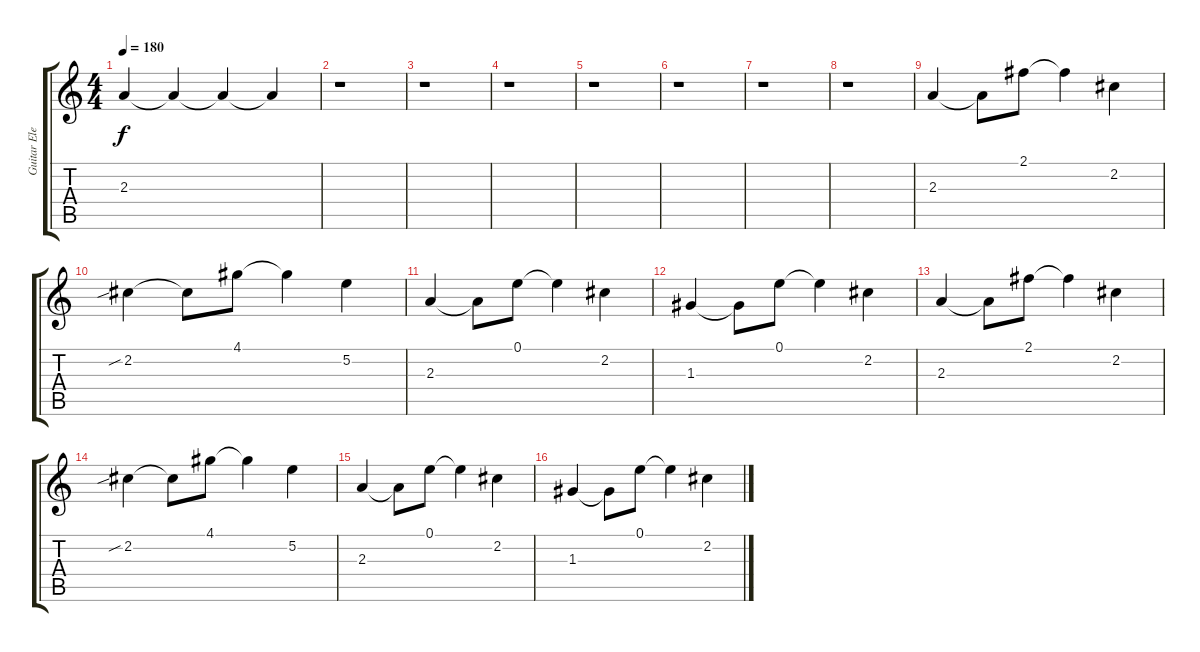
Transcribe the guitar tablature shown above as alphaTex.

\track ("Guitar Electrique" "Guitar Ele") {instrument distortionguitar}
\staff {score tabs}
\tuning (E4 B3 G3 D3 A2 E2) {hide}
\ts (4 4)
\tempo 180
\clef g2
\ks c
2.3.4{dy f} 2.3{t}.4 2.3{t}.4 2.3{t}.4 |
r.1 |
r.1 |
r.1 |
r.1 |
r.1 |
r.1 |
r.1 |
2.3.4 2.3{t}.8 2.1.8 2.1{t}.4 2.2.4 |
2.2{sib}.4 2.2{t}.8 4.1.8 4.1{t}.4 5.2.4 |
2.3.4 2.3{t}.8 0.1.8 0.1{t}.4 2.2.4 |
1.3.4 1.3{t}.8 0.1.8 0.1{t}.4 2.2.4 |
2.3.4 2.3{t}.8 2.1.8 2.1{t}.4 2.2.4 |
2.2{sib}.4 2.2{t}.8 4.1.8 4.1{t}.4 5.2.4 |
2.3.4 2.3{t}.8 0.1.8 0.1{t}.4 2.2.4 |
1.3.4 1.3{t}.8 0.1.8 0.1{t}.4 2.2.4
